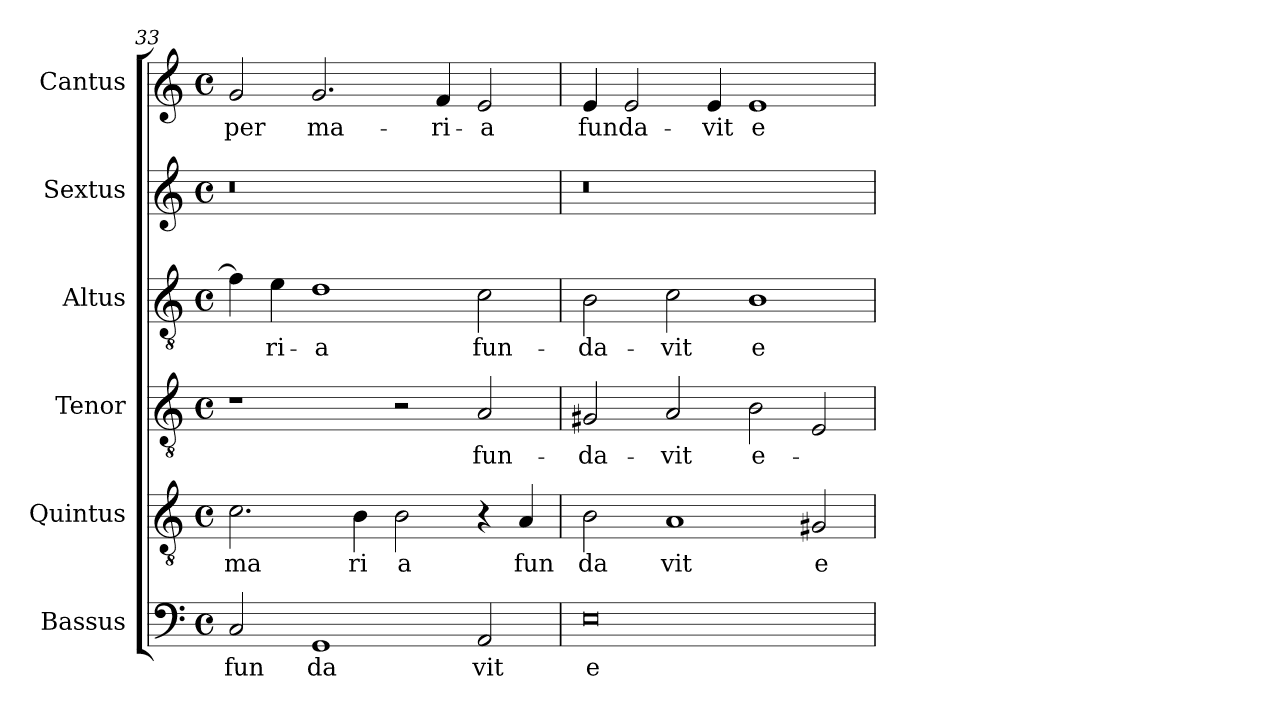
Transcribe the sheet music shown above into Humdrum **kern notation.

**kern	**text	**kern	**text	**kern	**text	**kern	**text	**kern	**kern	**text
*part6	*part6	*part5	*part5	*part4	*part4	*part3	*part3	*part2	*part1	*part1
*staff6	*staff6	*staff5	*staff5	*staff4	*staff4	*staff3	*staff3	*staff2	*staff1	*staff1
*I"Bassus	*	*I"Quintus	*	*I"Tenor	*	*I"Altus	*	*I"Sextus	*I"Cantus	*
*clefF4	*	*clefGv2	*	*clefGv2	*	*clefGv2	*	*clefG2	*clefG2	*
*M4/4	*	*M4/4	*	*M4/4	*	*M4/4	*	*M4/4	*M4/4	*
*met(c)	*	*met(c)	*	*met(c)	*	*met(c)	*	*met(c)	*met(c)	*
=33	=33	=33	=33	=33	=33	=33	=33	=33	=33	=33
!	!LO:LY:b:cj	!	!LO:LY:b:cj	!	!	!	!	!	!	!LO:LY:b:cj
2C/	fun	2.c\	ma	1r	.	4f\]	.	0r	2g/	-per
!	!	!	!	!	!	!	!LO:LY:b:cj	!	!	!
.	.	.	.	.	.	4e\	-ri-	.	.	.
!	!LO:LY:b:cj	!	!	!	!	!	!LO:LY:b:cj	!	!	!LO:LY:b:cj
1GG	da	.	.	.	.	1d	-a	.	2.g/	ma-
!	!	!	!LO:LY:b:cj	!	!	!	!	!	!	!
.	.	4B\	ri	.	.	.	.	.	.	.
!	!	!	!LO:LY:b:cj	!	!	!	!	!	!	!
.	.	2B\	a	2r	.	.	.	.	.	.
!	!	!	!	!	!	!	!	!	!	!LO:LY:b:cj
.	.	.	.	.	.	.	.	.	4f/	-ri-
!	!LO:LY:b:cj	!	!	!	!LO:LY:b:cj	!	!LO:LY:b:cj	!	!	!LO:LY:b:cj
2AA/	vit	4r	.	2A/	fun-	2c\	fun-	.	2e/	-a
!	!	!	!LO:LY:b:cj	!	!	!	!	!	!	!
.	.	4A/	fun	.	.	.	.	.	.	.
=34	=34	=34	=34	=34	=34	=34	=34	=34	=34	=34
!	!LO:LY:b:cj	!	!LO:LY:b:cj	!	!LO:LY:b:cj	!	!LO:LY:b:cj	!	!	!LO:LY:b:cj
0E	e	2B\	da	2G#X/	-da-	2B\	-da-	0r	4e/	funda-
.	.	.	.	.	.	.	.	.	2e/	.
!	!	!	!LO:LY:b:cj	!	!LO:LY:b:cj	!	!LO:LY:b:cj	!	!	!
.	.	1A	vit	2A/	-vit	2c\	-vit	.	.	.
!	!	!	!	!	!	!	!	!	!	!LO:LY:b:cj
.	.	.	.	.	.	.	.	.	4e/	-vit
!	!	!	!	!	!LO:LY:b:cj	!	!LO:LY:b:cj	!	!	!LO:LY:b:cj
.	.	.	.	2B\	e-	1B	e-	.	1e	e-
!	!	!	!LO:LY:b:cj	!	!	!	!	!	!	!
.	.	2G#X/	e	2E/	.	.	.	.	.	.
=	=	=	=	=	=	=	=	=	=	=
*-	*-	*-	*-	*-	*-	*-	*-	*-	*-	*-
